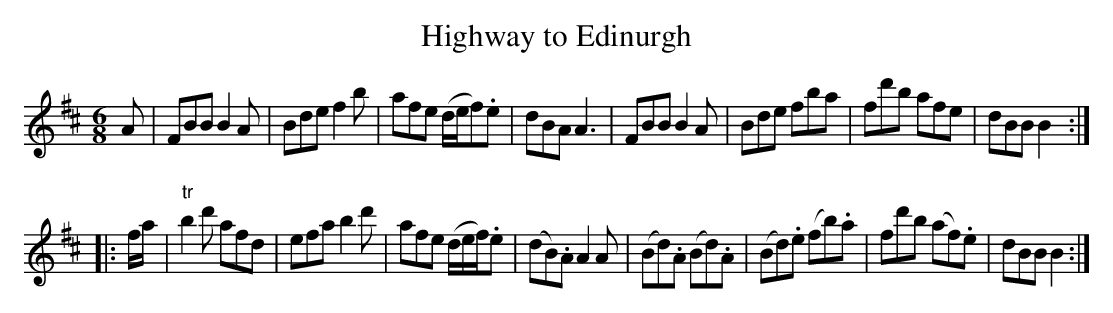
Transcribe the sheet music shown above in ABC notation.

X:1
T:Highway to Edinurgh
M:6/8
K:B minor
A|\
FBB B2A| Bde f2b| afe (d/e/f).e| dBA A3|\
FBB B2A| Bde fba| fd'b afe| dBB B2::
f/a/|\
"tr"b2d' afd| efa b2d'| afe (d/e/f/).e| (dB).A A2A|\
(Bd).A (Bd).A| (Bd).e (fb).a| fd'b (af).e| dBB B2:|
